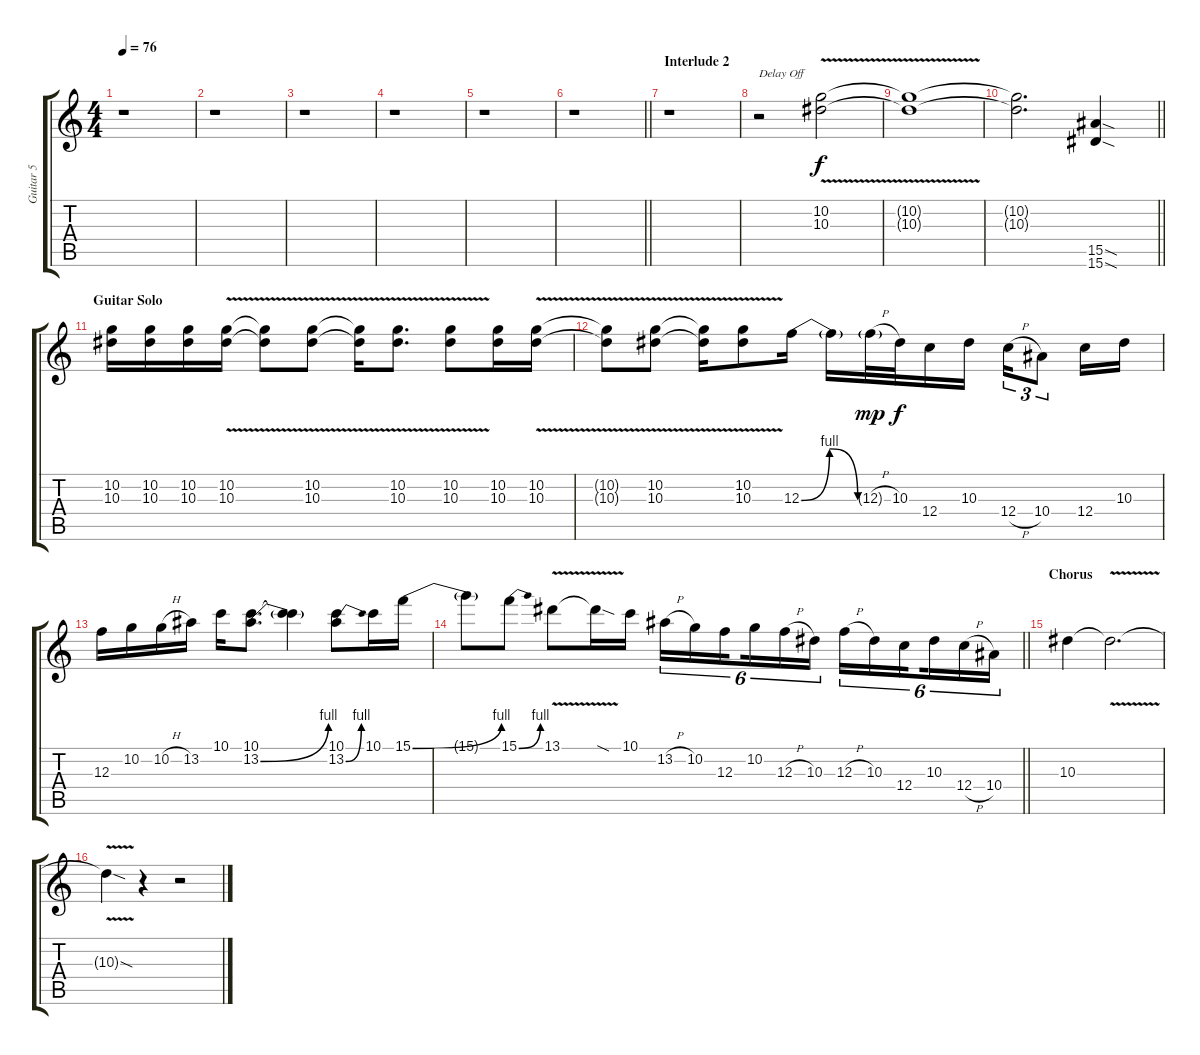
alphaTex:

\track ("Guitar 5" "Guitar 5") {instrument distortionguitar}
\staff {score tabs}
\tuning (D4 A3 F3 C3 G2 C2) {hide}
\ts (4 4)
\tempo 76
\clef g2
\ks c
r.1{dy mf} |
r.1 |
r.1 |
r.1 |
r.1 |
\barLineRight lightlight
r.1 |
\section ("" "Interlude 2")
r.1 |
r.2{txt "Delay Off" volume 0} (10.2{v} 10.3{v}).2{dy f volume 16} |
(10.2{t} 10.3{t}).1 |
\barLineRight lightlight
(10.2{t} 10.3{t}).2{d} (15.5{sod} 15.6{sod}).4 |
\section ("" "Guitar Solo")
(10.2 10.3).16 (10.2 10.3).16 (10.2 10.3).16 (10.2{v} 10.3{v}).16 (10.2{t} 10.3{t}).8 (10.2{v} 10.3{v}).8 (10.2{t} 10.3{t}).16 (10.2{v} 10.3{v}).8{d} (10.2{v} 10.3{v}).8 (10.2 10.3).16 (10.2{v} 10.3{v}).16 |
(10.2{t} 10.3{t}).8 (10.2{v} 10.3{v}).8 (10.2{t} 10.3{t}).16 (10.2{v} 10.3{v}).8 12.3{be (bendrelease 0 0 15 4 30 4 60 0)}.16 12.3{t}.16 12.3{h g}.32{dy mp} 10.3.32{dy f} 12.4.16 10.3.16 12.4{h}.16{tu (3 2)} 10.4.8{tu (3 2)} 12.4.16 10.3.16 |
12.3.16 10.2.16 10.2{h}.16 13.2.16 10.1.16 (10.1 13.2{be (bend 0 0 60 4)}).8{d} (10.1{t} 13.2{t}).4 (10.1 13.2{be (bend 0 0 60 4)}).8 10.1.16 15.1{be (bend 0 0 60 4)}.16 |
\barLineRight lightlight
15.1{t}.8 15.1{be (bend 0 0 60 4)}.8 13.1{v}.8 13.1{sod t}.16 10.1.16 13.2{h}.16{tu (6 4)} 10.2.16{tu (6 4)} 12.3.16{tu (6 4) beam splitsecondary} 10.2.16{tu (6 4)} 12.3{h}.16{tu (6 4)} 10.3.16{tu (6 4)} 12.3{h}.16{tu (6 4)} 10.3.16{tu (6 4)} 12.4.16{tu (6 4) beam splitsecondary} 10.3.16{tu (6 4)} 12.4{h}.16{tu (6 4)} 10.4.16{tu (6 4)} |
\section ("" "Chorus")
10.3.4 10.3{v t}.2{d} |
10.3{sod t}.4 r.4 r.2
